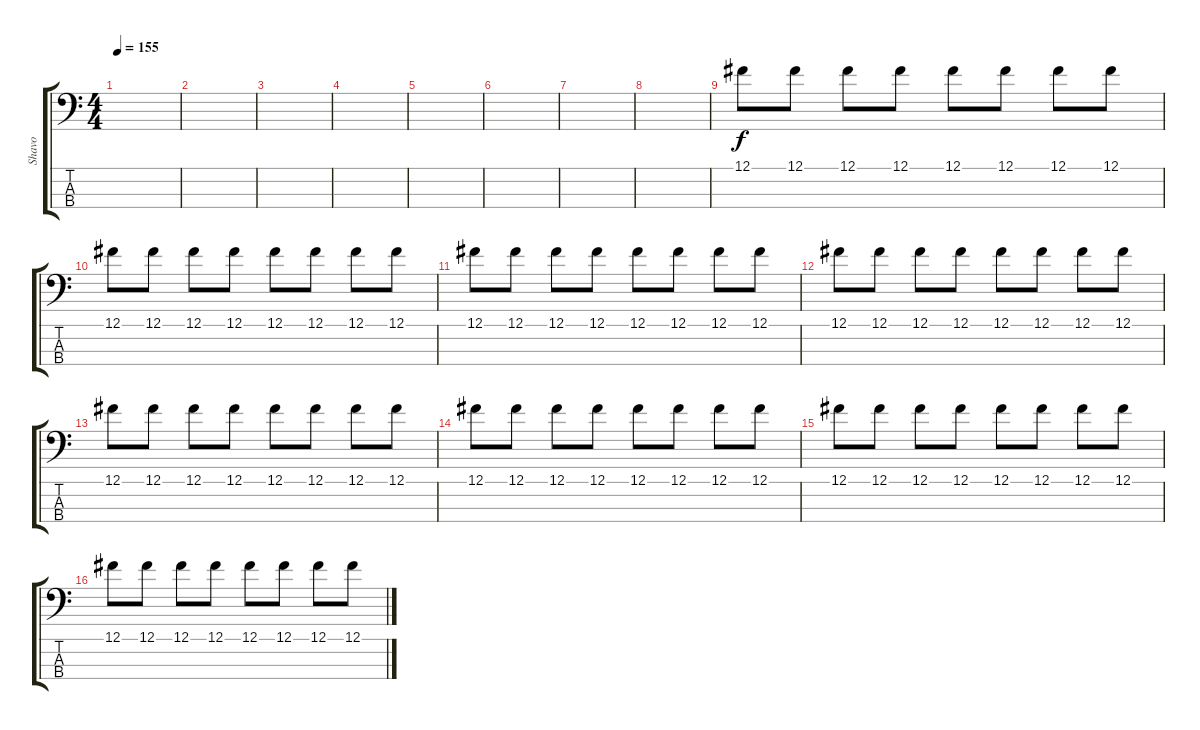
\track ("Shavo" "Shavo") {instrument electricbassfinger}
\staff {score tabs}
\tuning (Gb2 Db2 Ab1 Db1) {hide}
\ts (4 4)
\tempo 155
\clef f4
\ks c
|
|
|
|
|
|
|
|
12.1.8 12.1.8 12.1.8 12.1.8 12.1.8 12.1.8 12.1.8 12.1.8 |
12.1.8 12.1.8 12.1.8 12.1.8 12.1.8 12.1.8 12.1.8 12.1.8 |
12.1.8 12.1.8 12.1.8 12.1.8 12.1.8 12.1.8 12.1.8 12.1.8 |
12.1.8 12.1.8 12.1.8 12.1.8 12.1.8 12.1.8 12.1.8 12.1.8 |
12.1.8 12.1.8 12.1.8 12.1.8 12.1.8 12.1.8 12.1.8 12.1.8 |
12.1.8 12.1.8 12.1.8 12.1.8 12.1.8 12.1.8 12.1.8 12.1.8 |
12.1.8 12.1.8 12.1.8 12.1.8 12.1.8 12.1.8 12.1.8 12.1.8 |
12.1.8 12.1.8 12.1.8 12.1.8 12.1.8 12.1.8 12.1.8 12.1.8
